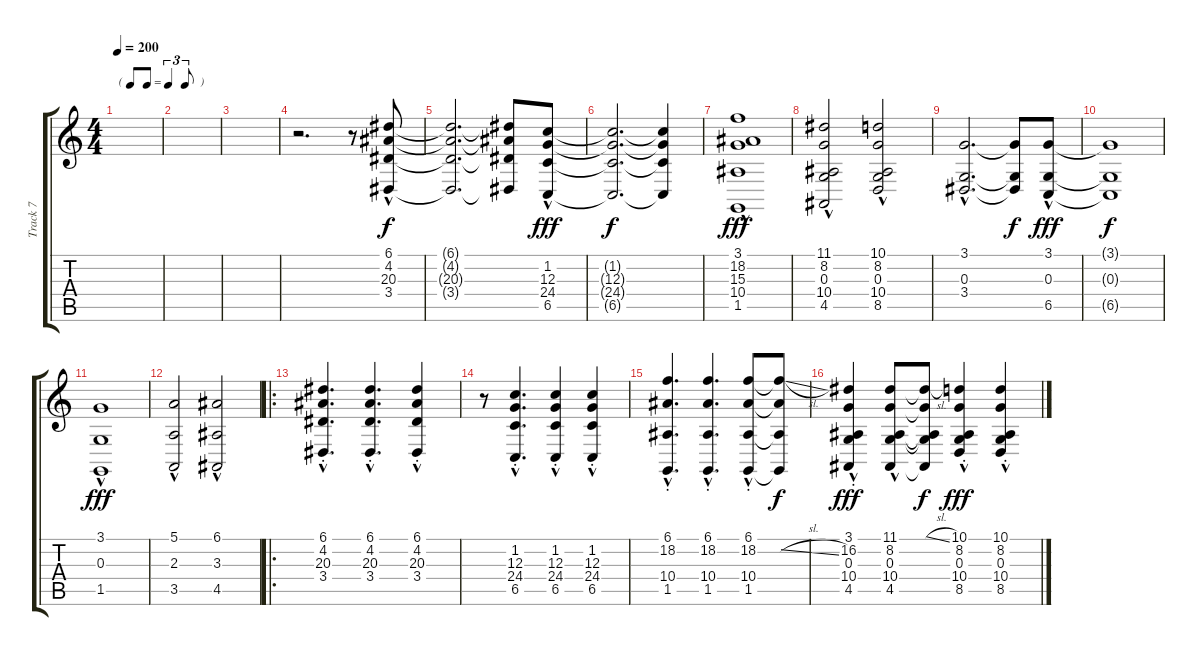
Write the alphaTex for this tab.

\track ("Track 7" "Track 7") {instrument stringensemble1}
\staff {score tabs}
\tuning (E4 B3 G3 C3 Gb2 C2) {hide}
\ts (4 4)
\tf triplet8th
\tempo 200
\clef g2
\ks c
|
|
|
r.2{d volume 8} r.8 (6.1{hac} 4.2{hac} 20.3{hac} 3.4{hac}).8 |
(6.1{t} 4.2{t} 20.3{t} 3.4{t}).2{d dy f} (6.1{t} 4.2{t} 20.3{t} 3.4{t}).8 (1.2{hac} 12.3{hac} 24.4{hac} 6.5{hac}).8{dy fff} |
(1.2{t} 12.3{t} 24.4{t} 6.5{t}).2{d dy f} (1.2{t} 12.3{t} 24.4{t} 6.5{t}).4 |
(3.1{hac} 18.2{hac} 15.3{hac} 10.4{hac} 1.5{hac}).1{dy fff} |
(11.1{hac} 8.2{hac} 0.3{hac} 10.4{hac} 4.5{hac}).2 (10.1{hac} 8.2 0.3 10.4 8.5{hac}).2 |
(3.1{hac} 0.3{hac} 3.4{hac}).2{d} (3.1{t} 0.3{t} 3.4{t}).8{dy f} (3.1{hac} 0.3{hac} 6.5{hac}).8{dy fff} |
(3.1{t} 0.3{t} 6.5{t}).1{dy f} |
(3.1{hac} 0.3{hac} 1.5{hac}).1{dy fff} |
(5.1{hac} 2.3{hac} 3.5{hac}).2{volume 11} (6.1{hac} 3.3{hac} 4.5{hac}).2 |
\ro
(6.1{hac st} 4.2{hac st} 20.3{hac st} 3.4{hac st}).4{d volume 13} (6.1{hac st} 4.2{hac st} 20.3{hac st} 3.4{hac st}).4{d} (6.1{hac st} 4.2{hac st} 20.3{hac st} 3.4{hac st}).4 |
r.8 (1.2{hac st} 12.3{hac st} 24.4{hac st} 6.5{hac st}).4{d} (1.2{hac st} 12.3{hac st} 24.4{hac st} 6.5{hac st}).4 (1.2{hac st} 12.3{hac st} 24.4{hac st} 6.5{hac st}).4 |
(6.1{hac} 18.2{hac st} 10.4{hac st} 1.5{hac st}).4{d} (6.1{hac} 18.2{hac st} 10.4{hac st} 1.5{hac st}).4{d} (6.1{hac} 18.2{hac} 10.4{hac st} 1.5{hac st}).8 (6.1{t} 18.2{sl t} 10.4{t} 1.5{t}).8{dy f} |
(3.1{hac} 16.2{hac} 0.3{hac} 10.4{hac st} 4.5{hac st}).4{dy fff} (11.1{hac} 8.2{hac} 0.3{hac} 10.4{hac} 4.5{hac}).8 (11.1{sl t} 8.2{t} 0.3{t} 10.4{t} 4.5{t}).8{dy f} (10.1{hac st} 8.2{hac st} 0.3{hac st} 10.4{hac st} 8.5{hac st}).4{dy fff} (10.1{hac st} 8.2{hac st} 0.3{hac st} 10.4{hac st} 8.5{hac st}).4
